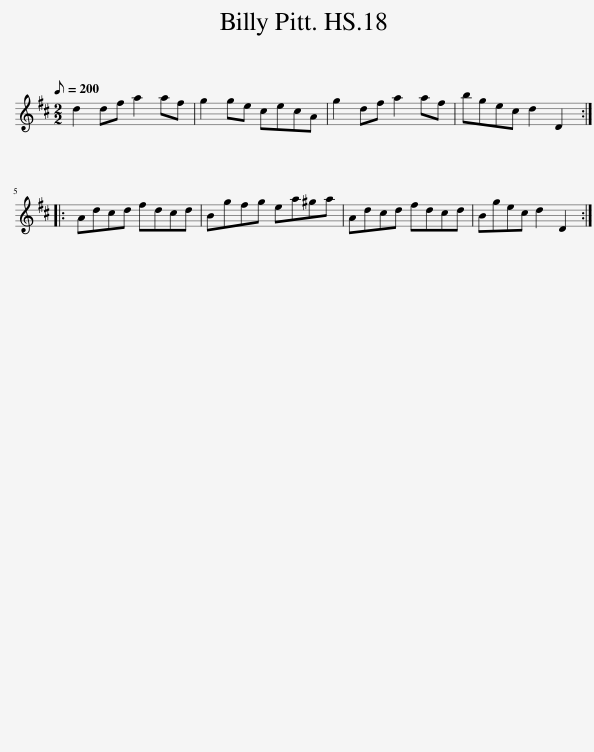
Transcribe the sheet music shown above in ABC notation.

X:1
L:1/8
Q:1/8=200
M:2/2
I:linebreak $
K:D
V:1 treble
V:1
 d2 df a2 af | g2 ge cecA | g2 df a2 af | bgec d2 D2 ::$ Adcd fdcd | %5
 Bgfg ea^ga | Adcd fdcd | Bgec d2 D2 :| %8
